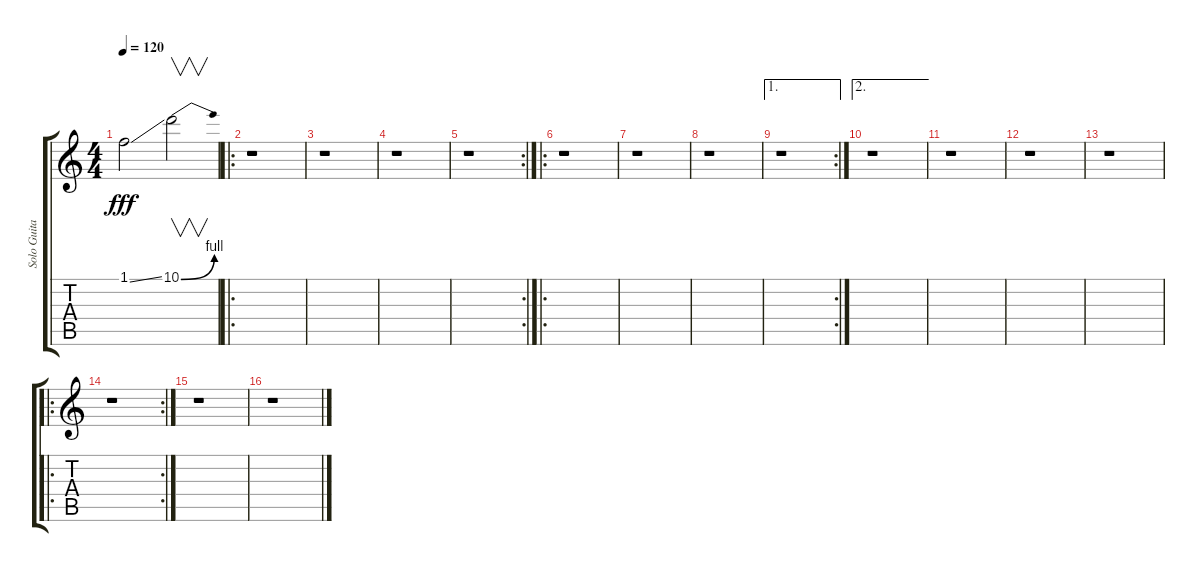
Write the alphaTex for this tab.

\track ("Solo Guitar" "Solo Guita") {instrument overdrivenguitar}
\staff {score tabs}
\tuning (E4 B3 G3 D3 A2 E2) {hide}
\ts (4 4)
\tempo 120
\clef g2
\ks c
1.1{ss}.2{dy fff} 10.1{be (bend 0 0 60 4)}.2{v} |
\ro
r.1 |
r.1 |
r.1 |
\rc 2
r.1 |
\ro
r.1 |
r.1 |
r.1 |
\ae 1
\rc 2
r.1 |
\ae 2
r.1 |
r.1 |
r.1 |
r.1 |
\ro
\rc 2
r.1 |
r.1 |
r.1
